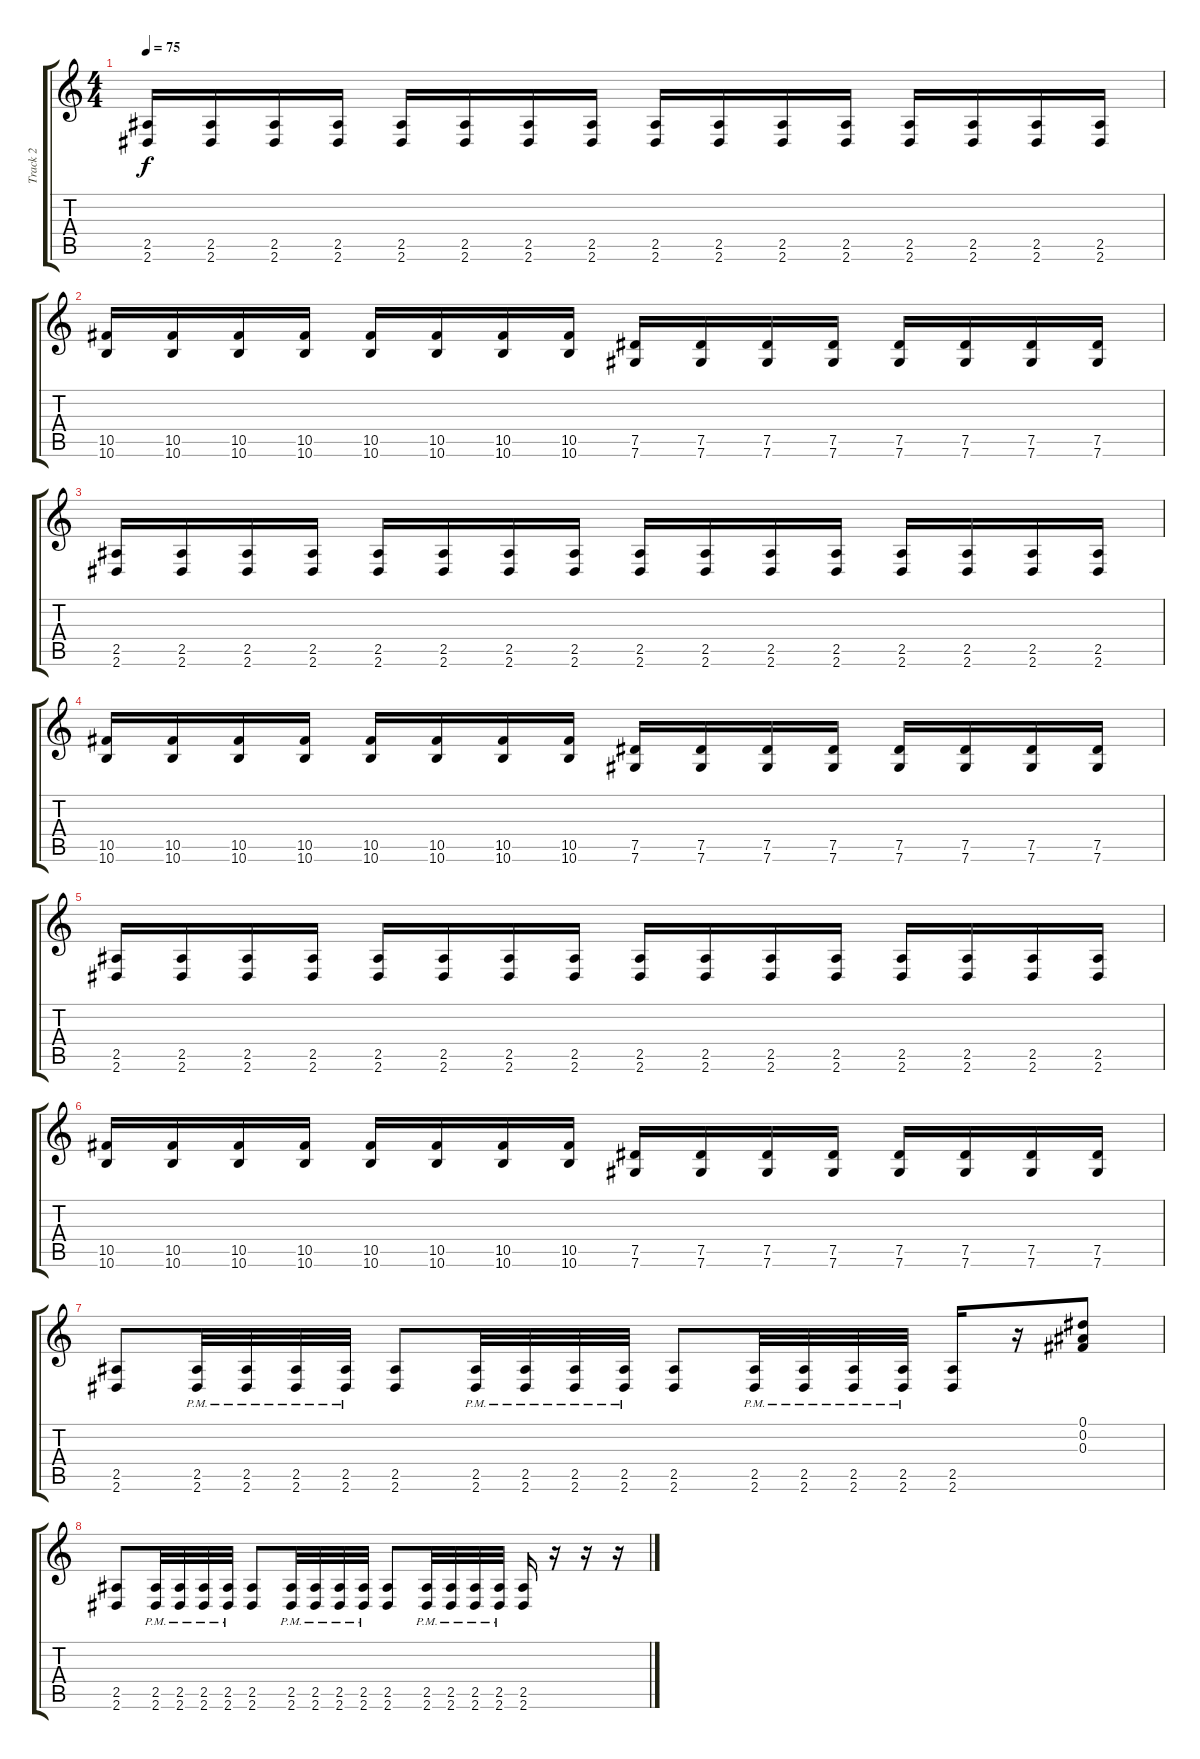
\track ("Track 2" "Track 2") {instrument distortionguitar}
\staff {score tabs}
\tuning (Eb4 Bb3 Gb3 Db3 Ab2 Db2) {hide}
\ts (4 4)
\tempo 75
\clef g2
\ks c
(2.5 2.6).16{dy f} (2.5 2.6).16 (2.5 2.6).16 (2.5 2.6).16 (2.5 2.6).16 (2.5 2.6).16 (2.5 2.6).16 (2.5 2.6).16 (2.5 2.6).16 (2.5 2.6).16 (2.5 2.6).16 (2.5 2.6).16 (2.5 2.6).16 (2.5 2.6).16 (2.5 2.6).16 (2.5 2.6).16 |
(10.5 10.6).16 (10.5 10.6).16 (10.5 10.6).16 (10.5 10.6).16 (10.5 10.6).16 (10.5 10.6).16 (10.5 10.6).16 (10.5 10.6).16 (7.5 7.6).16 (7.5 7.6).16 (7.5 7.6).16 (7.5 7.6).16 (7.5 7.6).16 (7.5 7.6).16 (7.5 7.6).16 (7.5 7.6).16 |
(2.5 2.6).16 (2.5 2.6).16 (2.5 2.6).16 (2.5 2.6).16 (2.5 2.6).16 (2.5 2.6).16 (2.5 2.6).16 (2.5 2.6).16 (2.5 2.6).16 (2.5 2.6).16 (2.5 2.6).16 (2.5 2.6).16 (2.5 2.6).16 (2.5 2.6).16 (2.5 2.6).16 (2.5 2.6).16 |
(10.5 10.6).16 (10.5 10.6).16 (10.5 10.6).16 (10.5 10.6).16 (10.5 10.6).16 (10.5 10.6).16 (10.5 10.6).16 (10.5 10.6).16 (7.5 7.6).16 (7.5 7.6).16 (7.5 7.6).16 (7.5 7.6).16 (7.5 7.6).16 (7.5 7.6).16 (7.5 7.6).16 (7.5 7.6).16 |
(2.5 2.6).16 (2.5 2.6).16 (2.5 2.6).16 (2.5 2.6).16 (2.5 2.6).16 (2.5 2.6).16 (2.5 2.6).16 (2.5 2.6).16 (2.5 2.6).16 (2.5 2.6).16 (2.5 2.6).16 (2.5 2.6).16 (2.5 2.6).16 (2.5 2.6).16 (2.5 2.6).16 (2.5 2.6).16 |
(10.5 10.6).16 (10.5 10.6).16 (10.5 10.6).16 (10.5 10.6).16 (10.5 10.6).16 (10.5 10.6).16 (10.5 10.6).16 (10.5 10.6).16 (7.5 7.6).16 (7.5 7.6).16 (7.5 7.6).16 (7.5 7.6).16 (7.5 7.6).16 (7.5 7.6).16 (7.5 7.6).16 (7.5 7.6).16 |
(2.5 2.6).8 (2.5{pm} 2.6{pm}).32 (2.5{pm} 2.6{pm}).32 (2.5{pm} 2.6{pm}).32 (2.5{pm} 2.6{pm}).32 (2.5 2.6).8 (2.5{pm} 2.6{pm}).32 (2.5{pm} 2.6{pm}).32 (2.5{pm} 2.6{pm}).32 (2.5{pm} 2.6{pm}).32 (2.5 2.6).8 (2.5{pm} 2.6{pm}).32 (2.5{pm} 2.6{pm}).32 (2.5{pm} 2.6{pm}).32 (2.5{pm} 2.6{pm}).32 (2.5 2.6).16 r.16 (0.1 0.2 0.3).8 |
(2.5 2.6).8 (2.5{pm} 2.6{pm}).32 (2.5{pm} 2.6{pm}).32 (2.5{pm} 2.6{pm}).32 (2.5{pm} 2.6{pm}).32 (2.5 2.6).8 (2.5{pm} 2.6{pm}).32 (2.5{pm} 2.6{pm}).32 (2.5{pm} 2.6{pm}).32 (2.5{pm} 2.6{pm}).32 (2.5 2.6).8 (2.5{pm} 2.6{pm}).32 (2.5{pm} 2.6{pm}).32 (2.5{pm} 2.6{pm}).32 (2.5{pm} 2.6{pm}).32 (2.5 2.6).16 r.16 r.16 r.16
